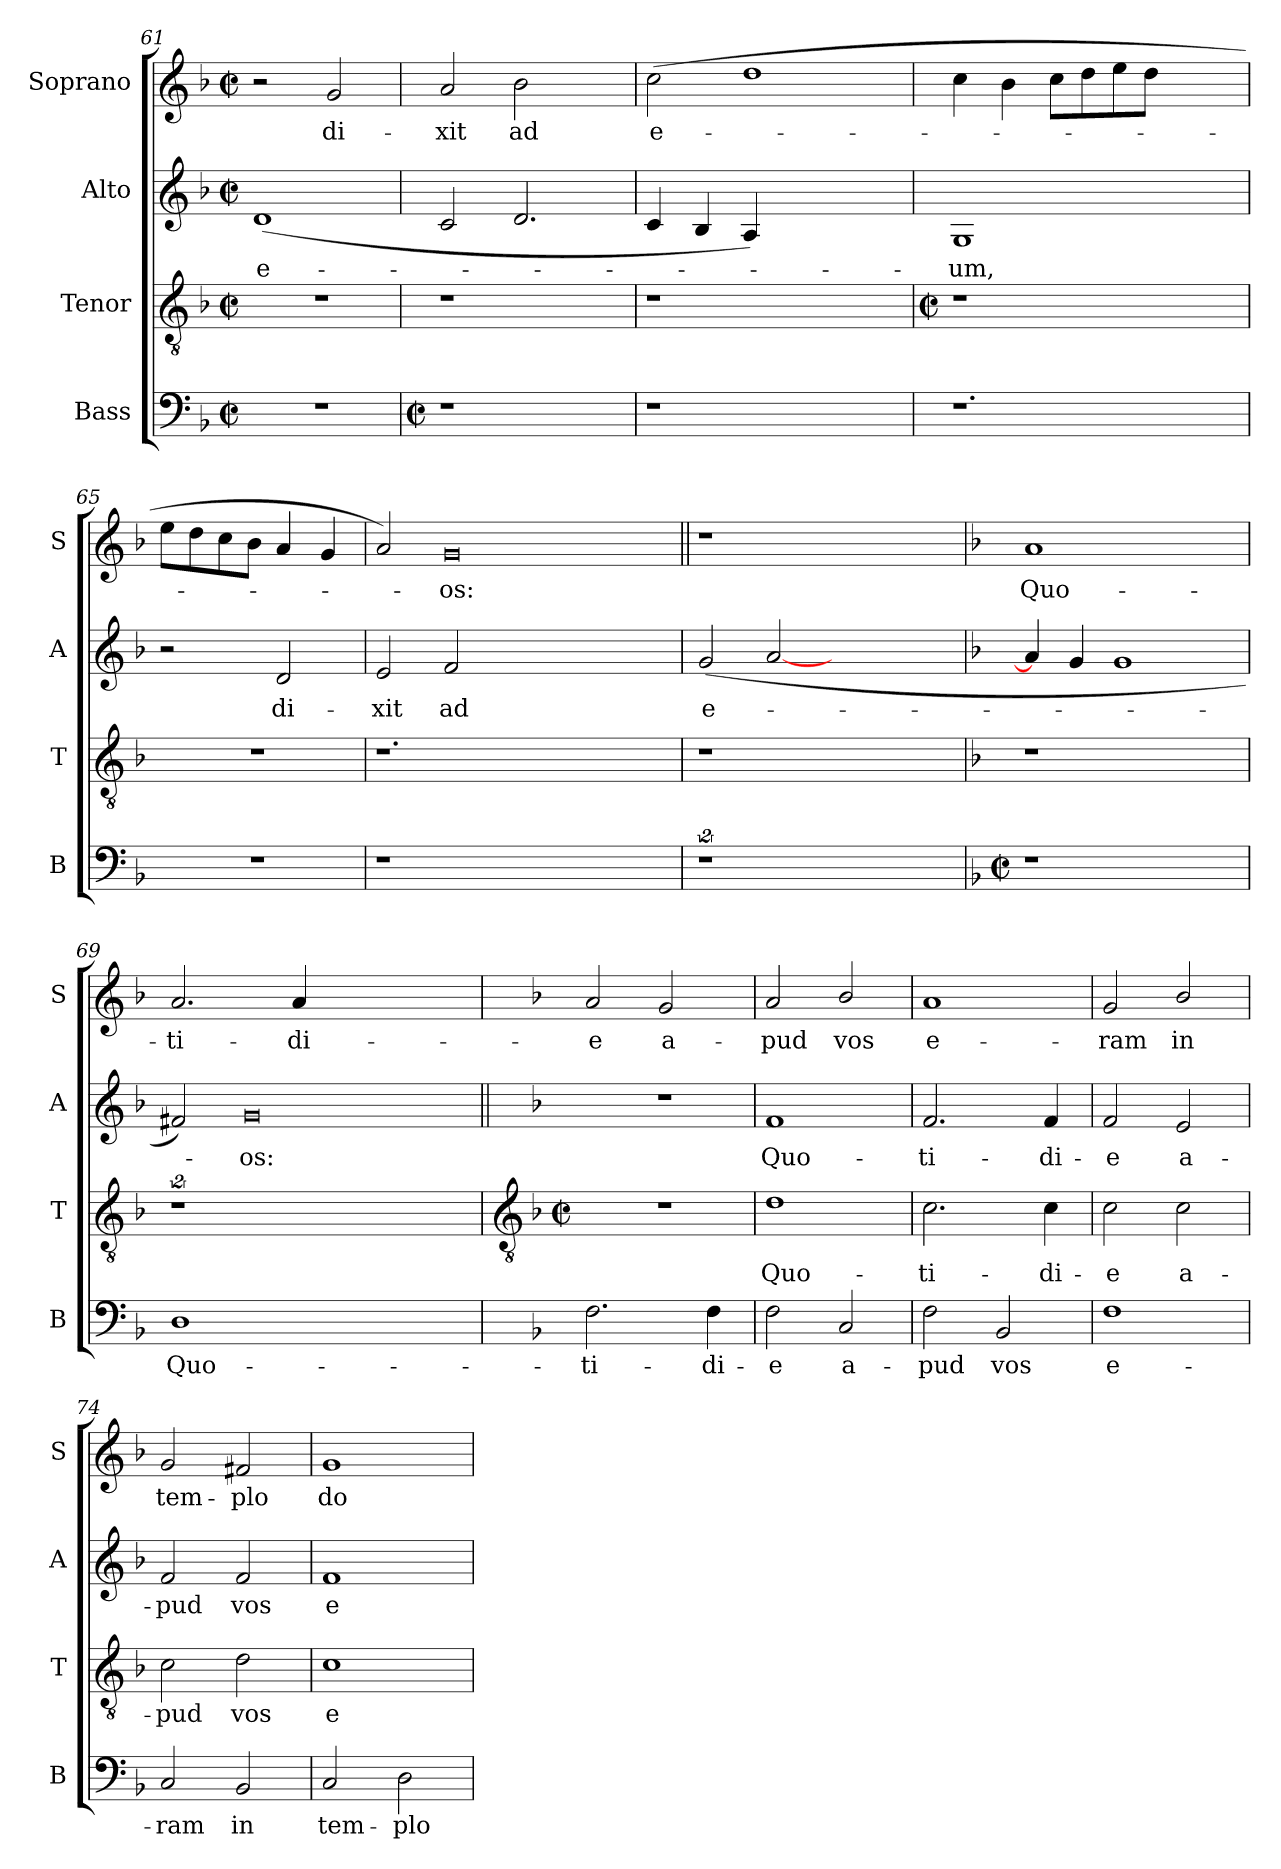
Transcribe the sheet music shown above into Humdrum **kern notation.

**kern	**text	**kern	**text	**kern	**text	**kern	**text
*part4	*part4	*part3	*part3	*part2	*part2	*part1	*part1
*staff4	*staff4	*staff3	*staff3	*staff2	*staff2	*staff1	*staff1
*I"Bass	*	*I"Tenor	*	*I"Alto	*	*I"Soprano	*
*I'B	*	*I'T	*	*I'A	*	*I'S	*
!!LO:LB:g=z
*clefF4	*	*clefGv2	*	*clefG2	*	*clefG2	*
*k[b-]	*	*k[b-]	*	*k[b-]	*	*k[b-]	*
*F:	*	*F:	*	*F:	*	*F:	*
*M2/2	*	*M2/2	*	*M2/2	*	*M2/2	*
*met(c|)	*	*met(c|)	*	*met(c|)	*	*met(c|)	*
=61	=61	=61	=61	=61	=61	=61	=61
!	!	!	!	!	!LO:LY:b	!	!
1r	.	1r	.	(<1d	e-	2r	.
!	!	!	!	!	!	!	!LO:LY:b
.	.	.	.	.	.	2g	di-
!!LO:LB:g=z
=62	=62	=62	=62	=62	=62	=62	=62
*M2/2	*	*	*	*	*	*	*
*met(c|)	*	*	*	*	*	*	*
!	!	!	!	!	!	!	!LO:LY:b
1r	.	1r	.	2c	.	2a	-xit
!	!	!	!	!	!	!	!LO:LY:b
.	.	.	.	2.d	.	2b-	ad
4ryy	.	4ryy	.	.	.	4ryy	.
=63	=63	=63	=63	=63	=63	=63	=63
!	!	!	!	!	!	!	!LO:LY:b
1r	.	1r	.	4c	.	(<2cc	e-
.	.	.	.	4B-	.	.	.
.	.	.	.	4A)	.	1dd	.
.	.	.	.	2.ryy	.	.	.
2ryy	.	2ryy	.	.	.	.	.
!!LO:LB:g=z
=64	=64	=64	=64	=64	=64	=64	=64
*	*	*M2/2	*	*	*	*	*
*	*	*met(c|)	*	*	*	*	*
!	!	!	!	!	!LO:LY:b	!	!
1.r	.	1r	.	1G	um,	4cc	.
.	.	.	.	.	.	4b-	.
.	.	.	.	.	.	8ccL	.
.	.	.	.	.	.	8dd	.
.	.	.	.	.	.	8ee	.
.	.	.	.	.	.	8ddJ	.
.	.	2ryy	.	2ryy	.	2ryy	.
=65	=65	=65	=65	=65	=65	=65	=65
1r	.	1r	.	2r	.	8eeL	.
.	.	.	.	.	.	8dd	.
.	.	.	.	.	.	8cc	.
.	.	.	.	.	.	8b-J	.
!	!	!	!	!	!LO:LY:b	!	!
.	.	.	.	2d	di-	4a/	.
.	.	.	.	.	.	4g/	.
=66	=66	=66	=66	=66	=66	=66	=66
!	!	!	!	!	!LO:LY:b	!	!
1r	.	1.r	.	2e	-xit	2a)	.
!	!	!	!	!	!LO:LY:b	!	!LO:LY:b
.	.	.	.	2f	ad	0g	os:
1.ryy	.	.	.	1.ryy	.	.	.
.	.	1ryy	.	.	.	.	.
!!LO:LB:g=z
=67	=67||	=67	=67||	=67	=67||	=67||	=67||
!	!	!	!	!	!LO:LY:b	!	!
2%5r	.	1r	.	(<2g	e-	1r	.
.	.	.	.	[2a	.	.	.
.	.	1.ryy	.	1.ryy	.	1.ryy	.
!!LO:LB:g=z
=68	=68	=68	=68	=68	=68	=68	=68
*k[b-]	*	*	*	*	*	*	*
*F:	*	*	*	*	*	*	*
*M2/2	*	*	*	*	*	*	*
*met(c|)	*	*	*	*	*	*	*
!	!	!	!	!	!	!	!LO:LY:b
1r	.	1r	.	4a]	.	1a	Quo-
.	.	.	.	4g	.	.	.
.	.	.	.	1g	.	.	.
2ryy	.	2ryy	.	.	.	2ryy	.
=69	=69	=69	=69	=69	=69	=69	=69
!	!LO:LY:b	!	!	!	!	!	!LO:LY:b
1D	Quo-	2%5r	.	2f#X)	.	2.a	-ti-
!	!	!	!	!	!LO:LY:b	!	!
.	.	.	.	0g	os:	.	.
!	!	!	!	!	!	!	!LO:LY:b
.	.	.	.	.	.	4a	-di-
1.ryy	.	.	.	.	.	1.ryy	.
!!LO:LB:g=z
=70	=70	=70	=70	=70||	=70	=70	=70
*	*	*clefGv2	*	*	*	*	*
*	*	*k[b-]	*	*	*	*	*
*	*	*F:	*	*	*	*	*
*	*	*M2/2	*	*	*	*	*
*	*	*met(c|)	*	*	*	*	*
!	!LO:LY:b	!	!	!	!	!	!LO:LY:b
2.F	-ti-	1r	.	1r	.	2a	-e
!	!	!	!	!	!	!	!LO:LY:b
.	.	.	.	.	.	2g	a-
!	!LO:LY:b	!	!	!	!	!	!
4F	-di-	.	.	.	.	.	.
=71	=71	=71	=71	=71	=71	=71	=71
!	!LO:LY:b	!	!LO:LY:b	!	!LO:LY:b	!	!LO:LY:b
2F	-e	1d	Quo-	1f	Quo-	2a	-pud
!	!LO:LY:b	!	!	!	!	!	!LO:LY:b
2C	a-	.	.	.	.	2b-/	vos
=72	=72	=72	=72	=72	=72	=72	=72
!	!LO:LY:b	!	!LO:LY:b	!	!LO:LY:b	!	!LO:LY:b
2F	-pud	2.c	-ti-	2.f	-ti-	1a	e-
!	!LO:LY:b	!	!	!	!	!	!
2BB-	vos	.	.	.	.	.	.
!	!	!	!LO:LY:b	!	!LO:LY:b	!	!
.	.	4c	-di-	4f	-di-	.	.
=73	=73	=73	=73	=73	=73	=73	=73
!	!LO:LY:b	!	!LO:LY:b	!	!LO:LY:b	!	!LO:LY:b
1F	e-	2c	-e	2f	-e	2g	-ram
!	!	!	!LO:LY:b	!	!LO:LY:b	!	!LO:LY:b
.	.	2c	a-	2e	a-	2b-/	in
=74	=74	=74	=74	=74	=74	=74	=74
!	!LO:LY:b	!	!LO:LY:b	!	!LO:LY:b	!	!LO:LY:b
2C	-ram	2c	-pud	2f	-pud	2g	tem-
!	!LO:LY:b	!	!LO:LY:b	!	!LO:LY:b	!	!LO:LY:b
2BB-	in	2d	vos	2f	vos	2f#X	-plo
=75	=75	=75	=75	=75	=75	=75	=75
!	!LO:LY:b	!	!LO:LY:b	!	!LO:LY:b	!	!LO:LY:b
2C	tem-	1c	e-	1f	e-	1g	do-
!	!LO:LY:b	!	!	!	!	!	!
2D	-plo	.	.	.	.	.	.
=	=	=	=	=	=	=	=
*-	*-	*-	*-	*-	*-	*-	*-
